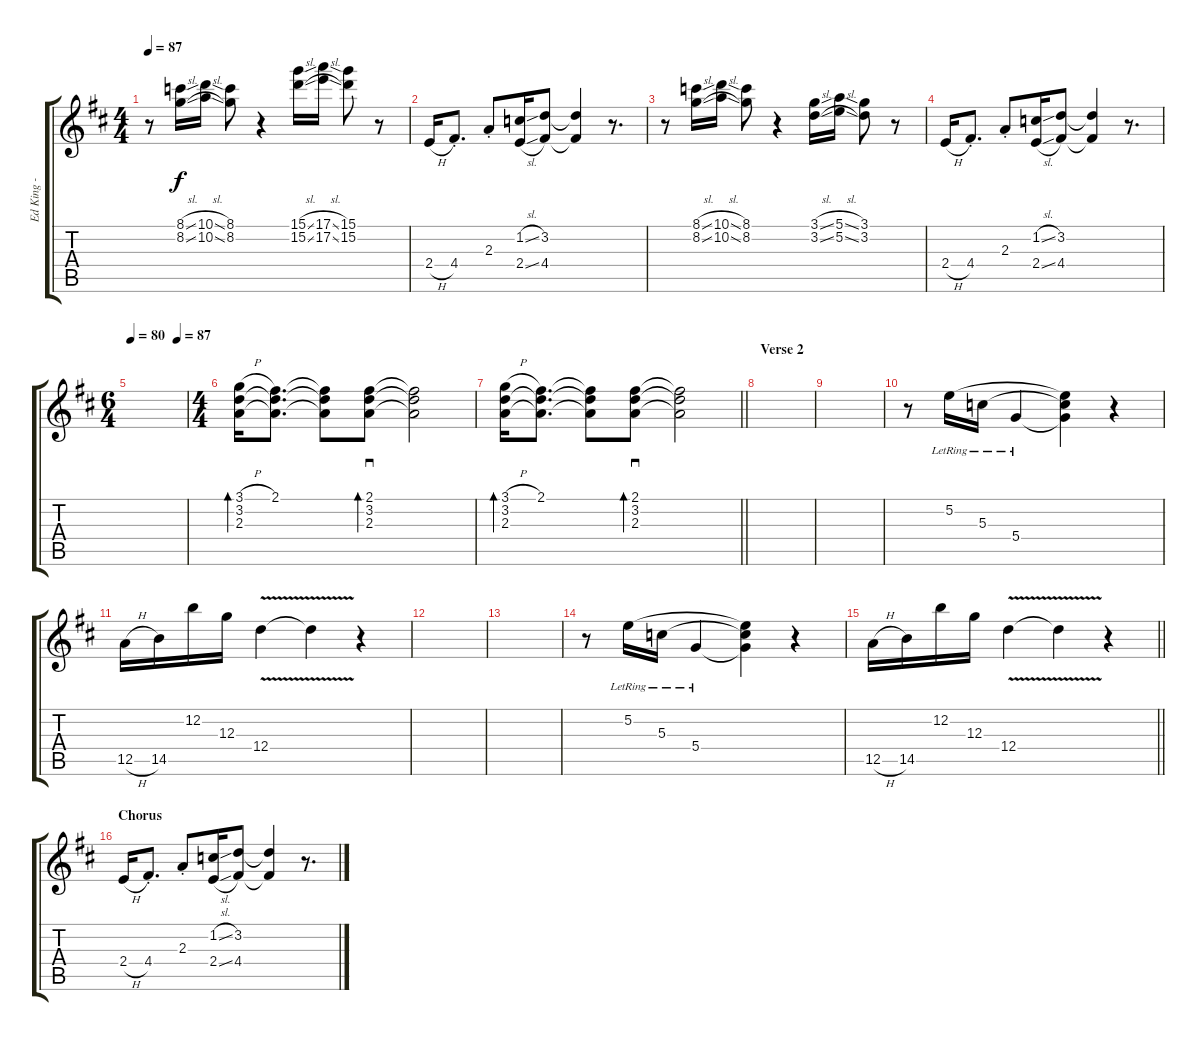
\track ("Ed King - Electric Fills" "Ed King - ") {instrument overdrivenguitar}
\staff {score tabs}
\tuning (E4 B3 G3 D3 A2 E2) {hide}
\ts (4 4)
\tempo 87
\clef g2
\ks d
r.8{dy f} (8.1{sl} 8.2{sl}).16 (10.1{sl} 10.2{sl}).16 (8.1 8.2).8 r.4 (15.1{sl} 15.2{sl}).16 (17.1{sl} 17.2{sl}).16 (15.1 15.2).8 r.8 |
2.4{h}.16 4.4{st}.8{d} 2.3{st}.8 (1.2{sl} 2.4{sl}).16 (3.2 4.4).8 (3.2{t} 4.4{t}).4 r.8{d} |
r.8 (8.1{sl} 8.2{sl}).16 (10.1{sl} 10.2{sl}).16 (8.1 8.2).8 r.4 (3.1{sl} 3.2{sl}).16 (5.1{sl} 5.2{sl}).16 (3.1 3.2).8 r.8 |
2.4{h}.16 4.4{st}.8{d} 2.3{st}.8 (1.2{sl} 2.4{sl}).16 (3.2 4.4).8 (3.2{t} 4.4{t}).4 r.8{d} |
\ts (6 4)
\tempo 80
\tempo (87 0.8333333333333334)
|
\ts (4 4)
(3.1{h} 3.2 2.3).16{bd 60 volume 8} (2.1 3.2{t} 2.3{t}).8{d} (2.1{t} 3.2{t} 2.3{t}).8 (2.1 3.2 2.3).8{sd bd 60} (2.1{t} 3.2{t} 2.3{t}).2 |
\barLineRight lightlight
(3.1{h} 3.2 2.3).16{bd 60} (2.1 3.2{t} 2.3{t}).8{d} (2.1{t} 3.2{t} 2.3{t}).8 (2.1 3.2 2.3).8{sd bd 60} (2.1{t} 3.2{t} 2.3{t}).2 |
\section ("" "Verse 2")
|
|
r.8 5.2{lr}.16 5.3{lr}.16 5.4{lr}.4 (5.2{t} 5.3{t} 5.4{t}).4 r.4 |
12.5{h}.16 14.5.16 12.2.16 12.3.16 12.4{v}.4 12.4{t}.4 r.4 |
|
|
r.8 5.2{lr}.16 5.3{lr}.16 5.4{lr}.4 (5.2{t} 5.3{t} 5.4{t}).4 r.4 |
\barLineRight lightlight
12.5{h}.16 14.5.16 12.2.16 12.3.16 12.4{v}.4 12.4{t}.4 r.4 |
\section ("" "Chorus")
2.4{h}.16 4.4{st}.8{d} 2.3{st}.8 (1.2{sl} 2.4{sl}).16 (3.2 4.4).8 (3.2{t} 4.4{t}).4 r.8{d}
